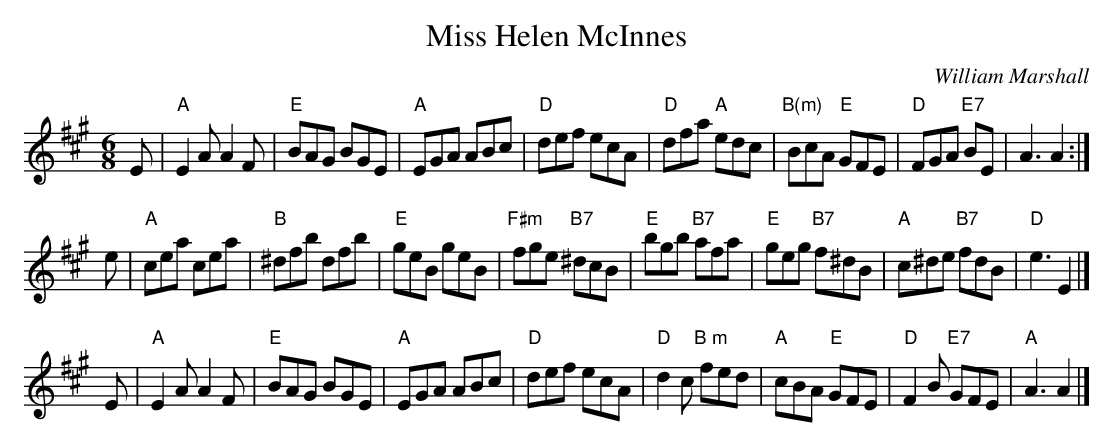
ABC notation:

X:1
T: Miss Helen McInnes
C: William Marshall
M: 6/8
L: 1/8
K: A
E \
| "A"E2A A2F | "E"BAG BGE | "A"EGA ABc | "D"def ecA \
| "D"dfa "A"edc | "B(m)"BcA "E"GFE | "D"FGA "E7"BE | A3 A2 :|
e \
| "A"cea cea | "B"^dfb dfb | "E"geB geB | "F#m"fge "B7"^dcB \
| "E"bgb "B7"afa | "E"geg "B7"f^dB | "A"c^de "B7"fdB | "D"e3 E2 |]
E \
| "A"E2A A2F | "E"BAG BGE | "A"EGA ABc | "D"def ecA \
| "D"d2c "B m"fed | "A"cBA "E"GFE | "D"F2B "E7"GFE | "A"A3 A2 |]
